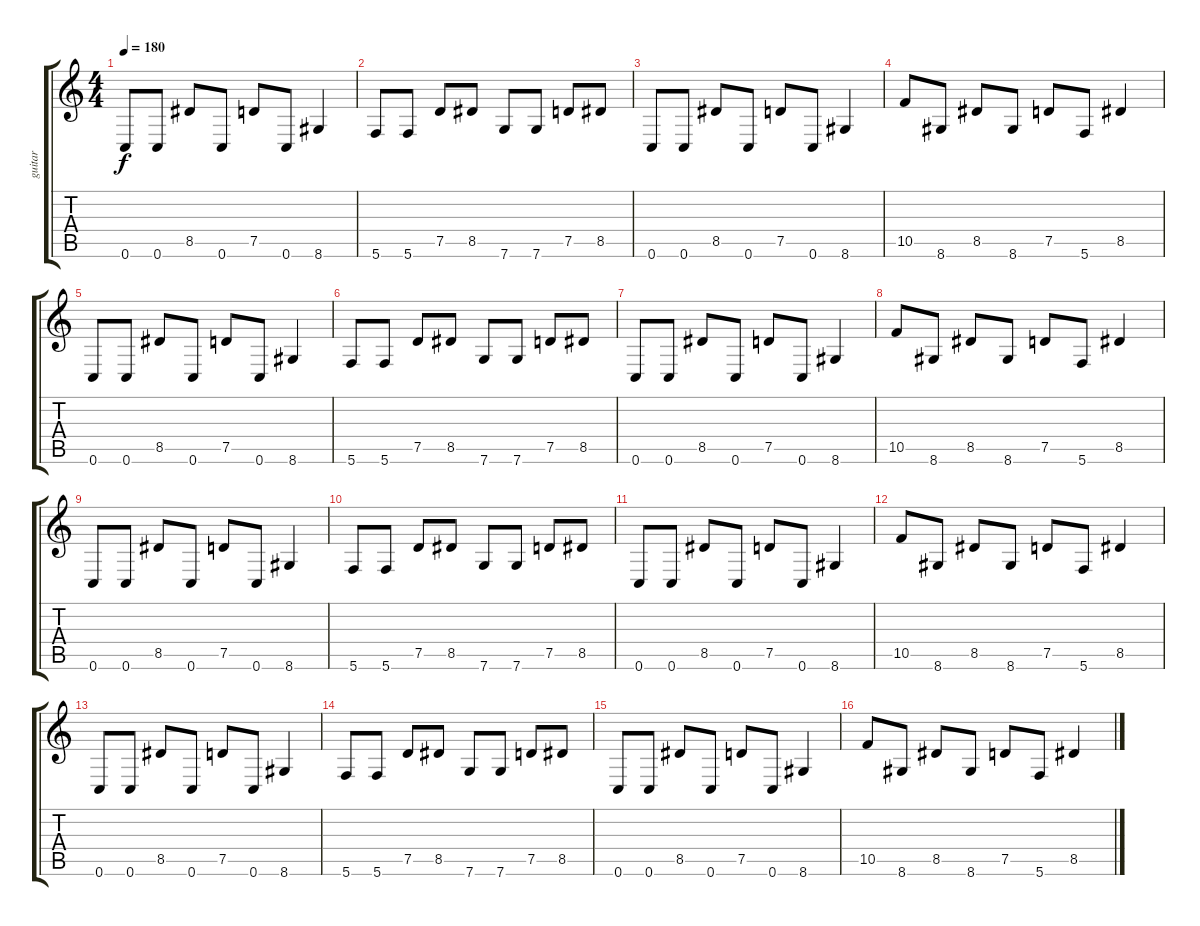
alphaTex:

\track ("guitar" "guitar") {instrument distortionguitar}
\staff {score tabs}
\tuning (D4 A3 F3 C3 G2 C2) {hide}
\ts (4 4)
\tempo 180
\clef g2
\ks c
0.6.8{dy f} 0.6.8 8.5.8 0.6.8 7.5.8 0.6.8 8.6.4 |
5.6.8 5.6.8 7.5.8 8.5.8 7.6.8 7.6.8 7.5.8 8.5.8 |
0.6.8 0.6.8 8.5.8 0.6.8 7.5.8 0.6.8 8.6.4 |
10.5.8 8.6.8 8.5.8 8.6.8 7.5.8 5.6.8 8.5.4 |
0.6.8 0.6.8 8.5.8 0.6.8 7.5.8 0.6.8 8.6.4 |
5.6.8 5.6.8 7.5.8 8.5.8 7.6.8 7.6.8 7.5.8 8.5.8 |
0.6.8 0.6.8 8.5.8 0.6.8 7.5.8 0.6.8 8.6.4 |
10.5.8 8.6.8 8.5.8 8.6.8 7.5.8 5.6.8 8.5.4 |
0.6.8 0.6.8 8.5.8 0.6.8 7.5.8 0.6.8 8.6.4 |
5.6.8 5.6.8 7.5.8 8.5.8 7.6.8 7.6.8 7.5.8 8.5.8 |
0.6.8 0.6.8 8.5.8 0.6.8 7.5.8 0.6.8 8.6.4 |
10.5.8 8.6.8 8.5.8 8.6.8 7.5.8 5.6.8 8.5.4 |
0.6.8 0.6.8 8.5.8 0.6.8 7.5.8 0.6.8 8.6.4 |
5.6.8 5.6.8 7.5.8 8.5.8 7.6.8 7.6.8 7.5.8 8.5.8 |
0.6.8 0.6.8 8.5.8 0.6.8 7.5.8 0.6.8 8.6.4 |
10.5.8 8.6.8 8.5.8 8.6.8 7.5.8 5.6.8 8.5.4
